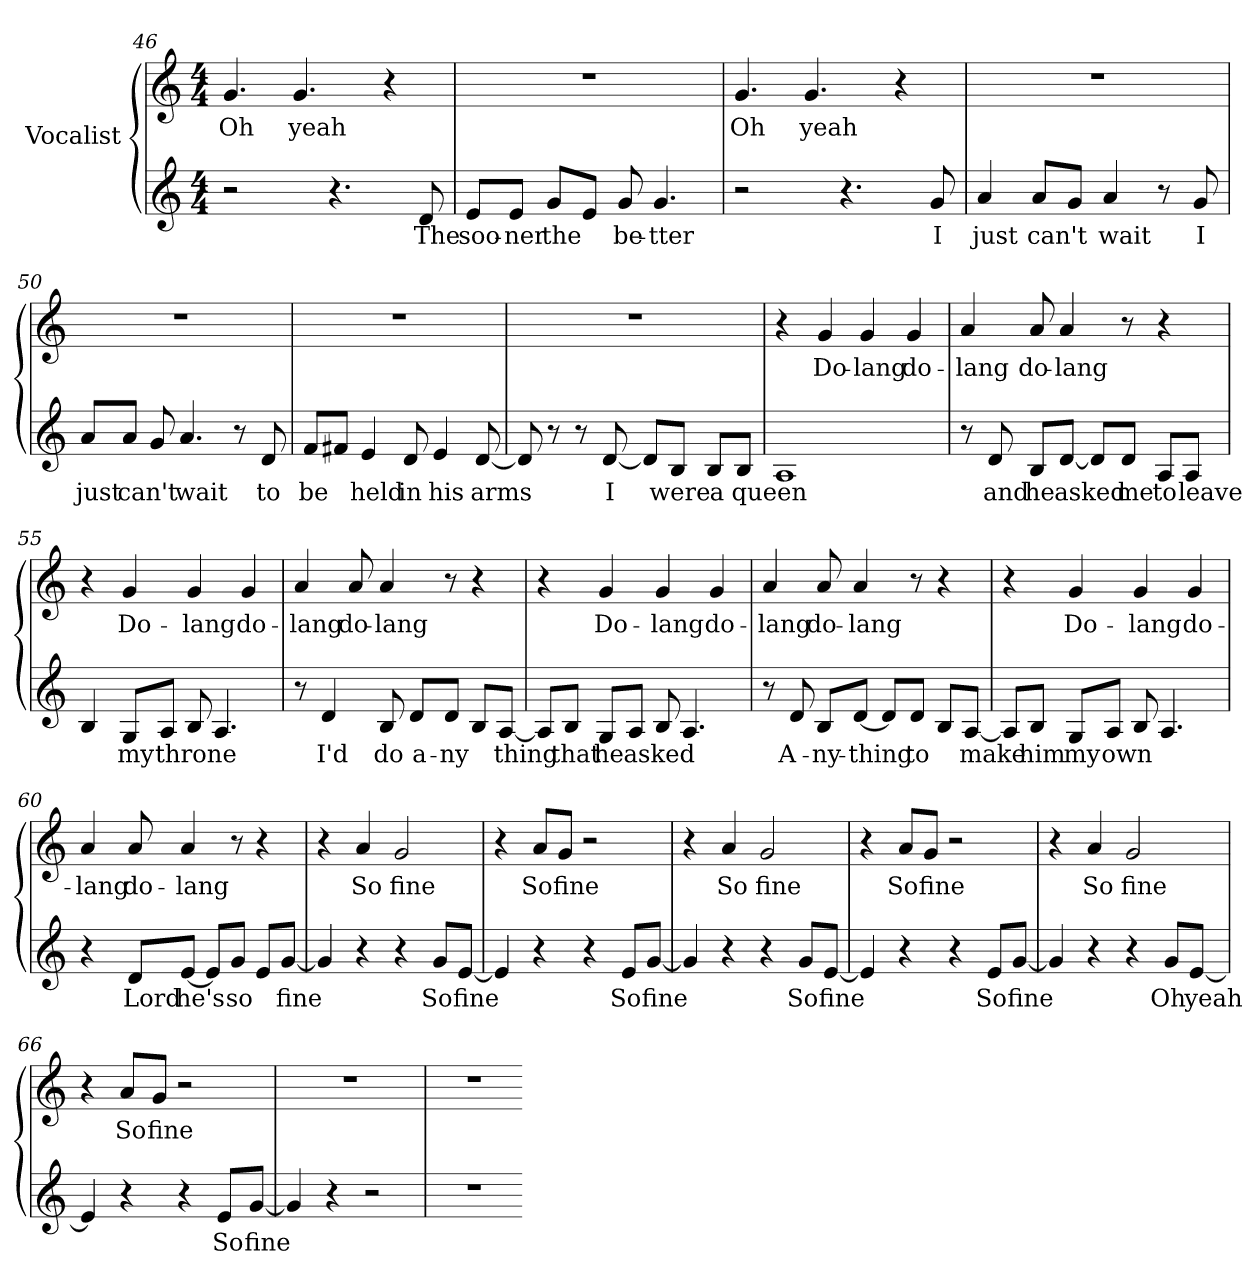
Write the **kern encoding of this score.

**kern	**text	**kern	**text
*part1	*part1	*part1	*part1
*staff2	*staff2	*staff1	*staff1
*I"Vocalist	*	*	*
*clefG2	*	*clefG2	*
*M4/4	*	*M4/4	*
=46	=46	=46	=46
2r	.	4.g	Oh
.	.	4.g	yeah
4.r	.	.	.
.	.	4r	.
8d	The	.	.
=47	=47	=47	=47
8e/L	soo-	1r	.
8e/J	-ner	.	.
8g/L	the	.	.
8e/J	_	.	.
8g	be-	.	.
4.g	-tter	.	.
=48	=48	=48	=48
2r	.	4.g	Oh
.	.	4.g	yeah
4.r	.	.	.
.	.	4r	.
8g	I	.	.
=49	=49	=49	=49
4a	just	1r	.
8a/L	can't	.	.
8g/J	_	.	.
4a	wait	.	.
8r	.	.	.
8g	I	.	.
=50	=50	=50	=50
8a/L	just	1r	.
8a/J	can't	.	.
8g	_	.	.
4.a	wait	.	.
8r	.	.	.
8d	to	.	.
=51	=51	=51	=51
8f/L	be	1r	.
8f#X/J	_	.	.
4e	held	.	.
8d	in	.	.
4e	his	.	.
[8d	arms	.	.
=52	=52	=52	=52
8d]	_	1r	.
8r	.	.	.
8r	.	.	.
[8d	I	.	.
8d/L]	_	.	.
8B/J	were	.	.
8B/L	a	.	.
8B/J	queen	.	.
=53	=53	=53	=53
1A	_	4r	.
.	.	4g	Do-
.	.	4g	-lang
.	.	4g	do-
=54	=54	=54	=54
8r	.	4a	-lang
8d	and	.	.
8B/L	he	8a	do-
[8d/J	asked	4a	-lang
8d/L]	_	.	.
8d/J	me	8r	.
8A/L	to	4r	.
8A/J	leave	.	.
=55	=55	=55	=55
4B	_	4r	.
8G/L	my	4g	Do-
8A/J	throne	.	.
8B	_	4g	-lang
4.A	_	.	.
.	.	4g	do-
=56	=56	=56	=56
8r	.	4a	-lang
4d	I'd	.	.
.	.	8a	do-
8B	do	4a	-lang
8d/L	a-	.	.
8d/J	-ny-	8r	.
8B/L	_	4r	.
[8A/J	-thing	.	.
=57	=57	=57	=57
8A/L]	_	4r	.
8B/J	that	.	.
8G/L	he	4g	Do-
8A/J	asked	.	.
8B	_	4g	-lang
4.A	_	.	.
.	.	4g	do-
=58	=58	=58	=58
8r	.	4a	-lang
8d	A-	.	.
8B/L	-ny-	8a	do-
[8d/J	-thing	4a	-lang
8d/L]	_	.	.
8d/J	to	8r	.
8B/L	_	4r	.
[8A/J	make	.	.
=59	=59	=59	=59
8A/L]	_	4r	.
8B/J	him	.	.
8G/L	my	4g	Do-
8A/J	own	.	.
8B	_	4g	-lang
4.A	_	.	.
.	.	4g	do-
=60	=60	=60	=60
4r	.	4a	-lang
8d/L	Lord	8a	do-
[8e/J	he's	4a	-lang
8e/L]	_	.	.
8g/J	so	8r	.
8e/L	_	4r	.
[8g/J	fine	.	.
=61	=61	=61	=61
4g]	_	4r	.
4r	.	4a	So
4r	.	2g	fine
8g/L	So	.	.
[8e/J	fine	.	.
=62	=62	=62	=62
4e]	_	4r	.
4r	.	8a/L	So
.	.	8g/J	fine
4r	.	2r	.
8e/L	So	.	.
[8g/J	fine	.	.
=63	=63	=63	=63
4g]	_	4r	.
4r	.	4a	So
4r	.	2g	fine
8g/L	So	.	.
[8e/J	fine	.	.
=64	=64	=64	=64
4e]	_	4r	.
4r	.	8a/L	So
.	.	8g/J	fine
4r	.	2r	.
8e/L	So	.	.
[8g/J	fine	.	.
=65	=65	=65	=65
4g]	_	4r	.
4r	.	4a	So
4r	.	2g	fine
8g/L	Oh	.	.
[8e/J	yeah	.	.
=66	=66	=66	=66
4e]	_	4r	.
4r	.	8a/L	So
.	.	8g/J	fine
4r	.	2r	.
8e/L	So	.	.
[8g/J	fine	.	.
=67	=67	=67	=67
4g]	_	1r	.
4r	.	.	.
2r	.	.	.
=68	=68	=68	=68
1r	.	1r	.
=-	=-	=-	=-
*-	*-	*-	*-
